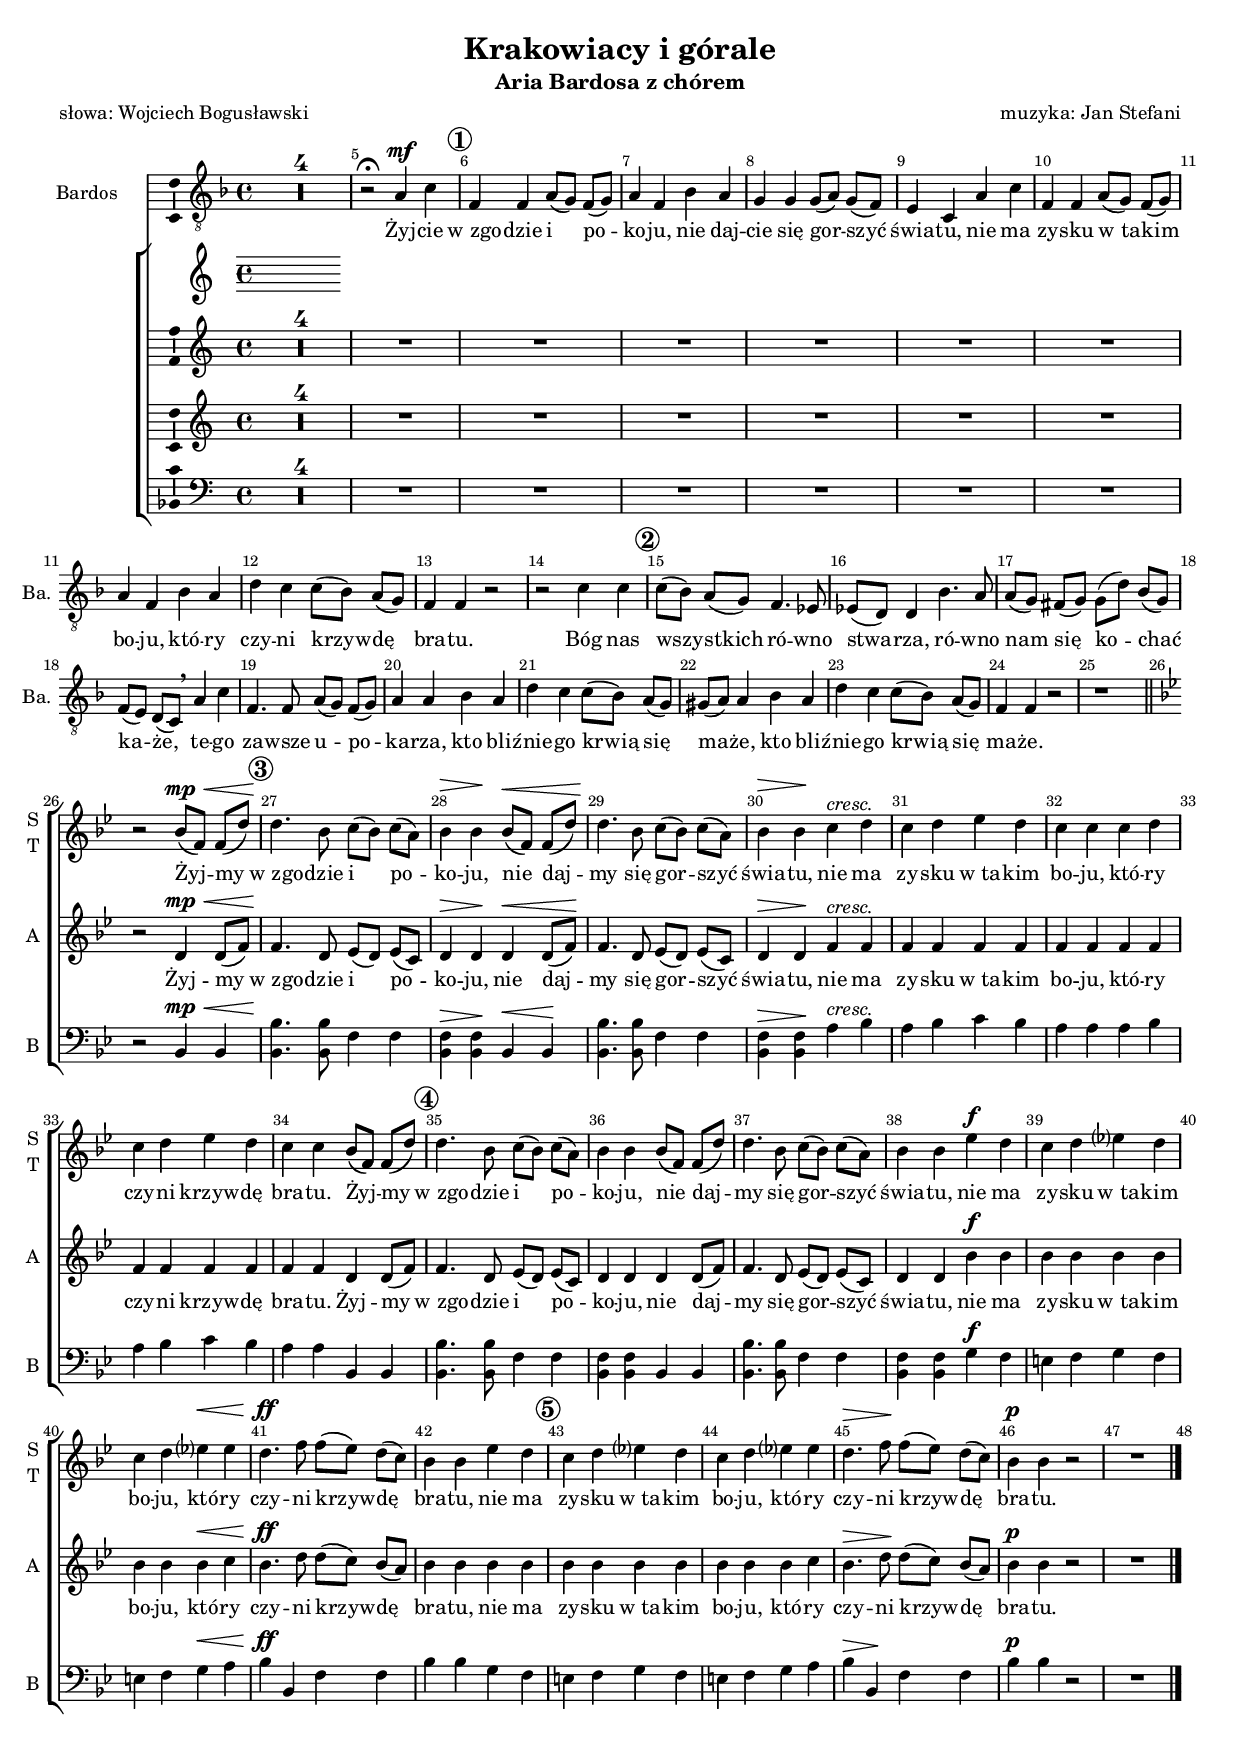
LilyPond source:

\version "2.12.3"
\pointAndClickOff
\header	{
  title = "Krakowiacy i górale"
  subtitle = "Aria Bardosa z chórem"
  poet = "słowa: Wojciech Bogusławski"
  composer = "muzyka: Jan Stefani"
}
commonprops = {
  \autoBeamOff
  \time 4/4
  \override Score.BarNumber #'break-visibility = #'#(#t #t #t)
}
scoretempomarker = {
  \tempo 4=100
  \set Score.tempoHideNote = ##t
}
#(set-global-staff-size 16.5)
\paper {
  page-count = #1
  system-count = #6
}
%--------------------------------MELODY--------------------------------
solo =	\relative c' {
  \key f \major
  \compressFullBarRests
  \set Score.markFormatter = #format-mark-circle-numbers
  R1*4 r2\fermata
  a4^\mf c | \mark \default f, f a8([ g]) f([ g]) | a4 f
  bes a |	g g g8([ a]) g[( f)] | e4 c
  % nie ma zysku...
  a' c | f, f a8([ g]) f([ g]) | a4 f
  bes a | d c c8[( bes]) a([ g]) | f4 f r2 |
  % Bóg nas...
  r2 c'4 c | \mark \default c8([ bes]) a[( g)] f4. es8 | es[( d]) d4
  bes'4. a8 | a[( g]) fis[( g]) g([ d']) bes[( g]) | f[( e]) d[( c]) \breathe
  % tego zawsze...
  a'4 c | f,4. f8 a8([ g]) f[( g]) | a4 a
  bes a | d c c8[( bes]) a([ g]) | gis[( a]) a4
  bes a | d c c8[( bes]) a([ g]) | f4 f
  r2 r1 \bar "||" \break
  \key bes \major R1*22
}
highvoices = \relative c'' {
  R1*25
  \key bes \major r2
  % żyjmy w zgodzie...
  bes8[(^\mp ^\< f]) f[( d']) | \mark \default d4.\! bes8 c([ bes]) c[( a]) | bes4^\> bes\!
  bes8[(^\< f]) f[( d']) | d4.\! bes8 c([ bes]) c[( a]) | bes4^\> bes\!
  % nie ma zysku...
  c^\markup \italic cresc. d | c d es d | c c
  c d | c d es d | c c
  % żyjmy w zgodzie...
  bes8[( f]) f[( d']) | \mark \default d4. bes8 c([ bes]) c[( a]) | bes4 bes
  bes8[( f]) f[( d']) | d4. bes8 c[( bes]) c[( a)] | bes4 bes
  % nie ma zysku...
  es^\f d | c d es? d | c d
  es?^\< es | d4.^\ff f8 f[( es]) d([ c)] | bes4 bes
  % nie ma zysku...
  es d | \mark \default c d es? d | c d
  es? es | d4.^\> f8\! f[( es]) d([ c)] | bes4^\p bes
  r2 R1 \bar "|."
}
alto = \relative f' {
  R1*25
  \key bes \major r2
  % żyjmy...
  d4^\mp^\< d8([ f]) | f4.\! d8 es[( d)] es[( c]) | d4^\> d\!
  d4^\< d8([ f])\! | f4. d8 es[( d)] es[( c]) | d4^\> d\!
  % nie ma...
  f^\markup \italic cresc. f | f f f f | f f
  f f | f f f f | f f
  % żyjmy...
  d4 d8([ f]) | f4. d8 es[( d)] es[( c]) | d4 d
  d4 d8([ f]) | f4. d8 es[( d)] es[( c]) | d4 d
  % nie ma...
  bes'^\f bes | bes bes bes bes |	bes bes
  bes^\< c |	bes4.^\ff d8 d[( c)] bes[( a]) | bes4 bes
  % nie ma...
  bes bes | bes bes bes bes |	bes bes
  bes c |	bes4.^\> d8\! d[( c)] bes[( a]) | bes4^\p bes
  r2 R1 \bar "|."
}
bass = {
  % NOT RELATIVE!
  R1*25
  \key bes \major r2
  % żyjmy...
  bes,4^\mp^\< bes, | <bes, bes>4.\! <bes, bes>8 f4 f | <bes, f>^\> <bes, f>\!
  bes,4^\< bes,\! | <bes, bes>4. <bes, bes>8 f4 f | <bes, f>^\> <bes, f>\!
  % nie ma...
  a^\markup \italic cresc. bes | a bes c' bes | a a
  a bes | a bes c' bes | a a
  % żyjmy...
  bes,4 bes, | <bes, bes>4. <bes, bes>8 f4 f | <bes, f> <bes, f>
  bes,4 bes, | <bes, bes>4. <bes, bes>8 f4 f | <bes, f> <bes, f>
  % nie ma... 
  g^\f f | e f g f | e f
  g^\< a | bes^\ff bes, f f | bes bes
  % nie ma...
  g f | e f g f | e f
  g a | bes^\> bes,\! f f | bes^\p bes
  r2 R1 \bar "|."
}
%--------------------------------LYRICS--------------------------------
sololyrics =  \lyricmode {
  Żyj -- cie w_zgo -- dzie i po -- ko -- ju, nie daj -- cie się gor -- szyć świa -- tu,
  nie ma zy -- sku w_ta -- kim bo -- ju, któ -- ry czy -- ni krzyw -- dę bra -- tu.
  Bóg nas wszy -- stkich ró -- wno stwa -- rza, ró -- wno nam się ko -- chać ka -- że,
  te -- go za -- wsze u -- po -- ka -- rza, kto bli -- źnie -- go krwią się ma -- że,
  kto bli -- źnie -- go krwią się ma -- że.
}
choruslyrics =  \lyricmode {
  Żyj -- my w_zgo -- dzie i po -- ko -- ju, nie daj -- my się gor -- szyć świa -- tu,
  nie ma zy -- sku w_ta -- kim bo -- ju, któ -- ry czy -- ni krzyw -- dę bra -- tu.
  Żyj -- my w_zgo -- dzie i po -- ko -- ju, nie daj -- my się gor -- szyć świa -- tu,
  nie ma zy -- sku w_ta -- kim bo -- ju, któ -- ry czy -- ni krzyw -- dę bra -- tu,
  nie ma zy -- sku w_ta -- kim bo -- ju, któ -- ry czy -- ni krzyw -- dę bra -- tu.
}
%--------------------------------ALL-FILE VARIABLE--------------------------------

mainstructure = {
  <<
    \new Staff = Bardos {
      \clef "treble_8"
      \set Staff.instrumentName = "Bardos "
      \set Staff.shortInstrumentName = "Ba. "
      \new Voice = Bardos {
        \commonprops
        \set Voice.midiInstrument = "clarinet"
        \solo
      }
    }
    \new Lyrics = bardoslyrics \lyricsto Bardos \sololyrics

    \new ChoirStaff
    <<
      \scoretempomarker
      \new Staff = soprano {
        \clef treble
        \set Staff.shortInstrumentName = \markup { \column { "S " "T " } }
        \new Voice = soprano {
          \commonprops
          \set Voice.midiInstrument = "clarinet"
          \highvoices
        }
      }
      \new Lyrics = highvoiceslyrics \lyricsto soprano \choruslyrics

      \new Staff = alto {
        \clef treble
        \set Staff.shortInstrumentName = "A "
        \new Voice = alto {
          \commonprops
          \set Voice.midiInstrument = "english horn"
          \alto
        }
      }
      \new Lyrics = lowvoiceslyrics \lyricsto alto \choruslyrics

      \new Staff = bass {
        \clef bass
        \set Staff.shortInstrumentName = "B "
        \new Voice = bass {
          \commonprops
          \set Voice.midiInstrument = "clarinet"
          \bass
        }
      }
    >>
  >>
}

%---------------------------------MIDI---------------------------------
\score {
  <<
    \new Staff = Bardos {
      \set Staff.midiInstrument = "clarinet"
      \solo
    }
    \new ChoirStaff
    <<
      \scoretempomarker
      \new Staff = soprano {
        \set Staff.midiInstrument = "clarinet"
        \highvoices
      }
      \new Staff = alto {
        \set Staff.midiInstrument = "english horn"
        \alto
      }
      \new Staff = tenor {
        \set Staff.midiInstrument = "english horn"
        \transpose c' c { \highvoices }
      }
      \new Staff = bass {
        \set Staff.midiInstrument = "clarinet"
        \bass
      }
    >>
  >>
  \midi {
    \context {
      \Voice
      \remove "Dynamic_performer"
    }
  }
}

%--------------------------------LAYOUT--------------------------------
\score {
  \mainstructure
  \layout {
    \context {
      \Staff \consists "Ambitus_engraver"
    }
    \context {
      \RemoveEmptyStaffContext
      \override VerticalAxisGroup #'remove-first = ##t
    }
  }
}